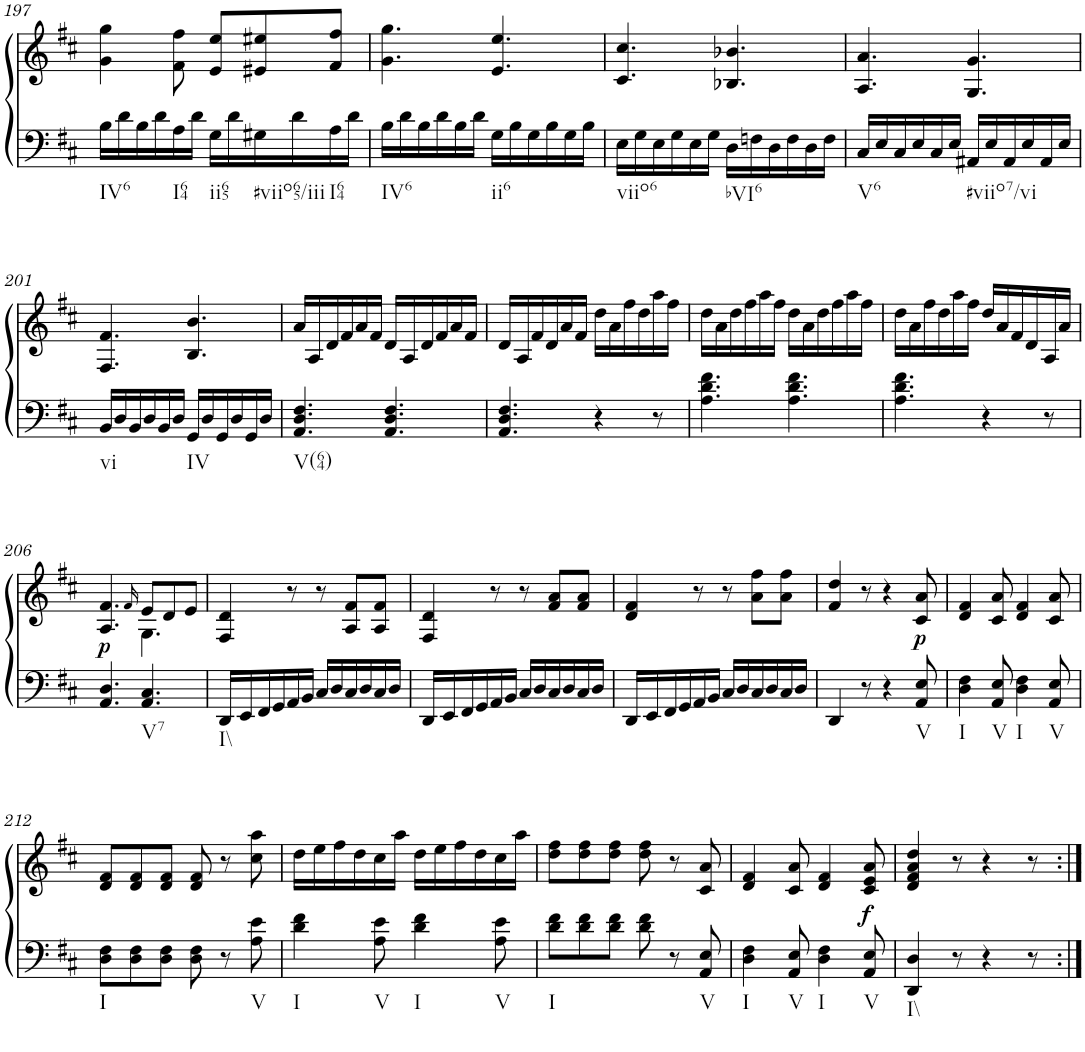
**kern	**kern	**dynam
*part1	*part1	*part1
*staff2	*staff1	*staff1/2
*I"Piano	*	*
*I'Pno.	*	*
!!LO:PB:g=z
*clefF4	*clefG2	*
*k[f#c#]	*k[f#c#]	*
*D:	*D:	*
*M6/8	*M6/8	*
=197	=197	=197
!LO:TX:b:t=IV6	!	!
16B\LL	4g\ 4gg\	.
16d\	.	.
16B\	.	.
16d\	.	.
!LO:TX:b:t=I64	!	!
16A\	8f#\ 8ff#\	.
16d\JJ	.	.
!LO:TX:b:t=ii65	!	!
16G\LL	8e/ 8ee/L	.
16d\	.	.
!LO:TX:b:t=#viio65/iii	!	!
16G#X\	8e#X/ 8ee#X/	.
16d\	.	.
!LO:TX:b:t=I64	!	!
16A\	8f#/ 8ff#/J	.
16d\JJ	.	.
=198	=198	=198
!LO:TX:b:t=IV6	!	!
16B\LL	4.g\ 4.gg\	.
16d\	.	.
16B\	.	.
16d\	.	.
16B\	.	.
16d\JJ	.	.
!LO:TX:b:t=ii6	!	!
16G\LL	4.e/ 4.ee/	.
16B\	.	.
16G\	.	.
16B\	.	.
16G\	.	.
16B\JJ	.	.
=199	=199	=199
!LO:TX:b:t=viio6	!	!
16E\LL	4.c#/ 4.cc#/	.
16G\	.	.
16E\	.	.
16G\	.	.
16E\	.	.
16G\JJ	.	.
!LO:TX:b:t=bVI6	!	!
16D\LL	4.B-X/ 4.b-X/	.
16Fn\	.	.
16D\	.	.
16F\	.	.
16D\	.	.
16F\JJ	.	.
=200	=200	=200
!LO:TX:b:t=V6	!	!
16C#/LL	4.A/ 4.a/	.
16E/	.	.
16C#/	.	.
16E/	.	.
16C#/	.	.
16E/JJ	.	.
!LO:TX:b:t=#viio7/vi	!	!
16AA#X/LL	4.G/ 4.g/	.
16E/	.	.
16AA#/	.	.
16E/	.	.
16AA#/	.	.
16E/JJ	.	.
!!LO:LB:g=z
=201	=201	=201
!LO:TX:b:t=vi	!	!
16BB/LL	4.F#/ 4.f#/	.
16D/	.	.
16BB/	.	.
16D/	.	.
16BB/	.	.
16D/JJ	.	.
!LO:TX:b:t=IV	!	!
16GG/LL	4.B/ 4.b/	.
16D/	.	.
16GG/	.	.
16D/	.	.
16GG/	.	.
16D/JJ	.	.
=202	=202	=202
!LO:TX:b:t=V(64)	!	!
4.AA/ 4.D/ 4.F#/	16a/LL	.
.	16A/	.
.	16d/	.
.	16f#/	.
.	16a/	.
.	16f#/JJ	.
4.AA/ 4.D/ 4.F#/	16d/LL	.
.	16A/	.
.	16d/	.
.	16f#/	.
.	16a/	.
.	16f#/JJ	.
=203	=203	=203
4.AA/ 4.D/ 4.F#/	16d/LL	.
.	16A/	.
.	16f#/	.
.	16d/	.
.	16a/	.
.	16f#/JJ	.
4r	16dd\LL	.
.	16a\	.
.	16ff#\	.
.	16dd\	.
8r	16aa\	.
.	16ff#\JJ	.
=204	=204	=204
4.A\ 4.d\ 4.f#\	16dd\LL	.
.	16a\	.
.	16dd\	.
.	16ff#\	.
.	16aa\	.
.	16ff#\JJ	.
4.A\ 4.d\ 4.f#\	16dd\LL	.
.	16a\	.
.	16dd\	.
.	16ff#\	.
.	16aa\	.
.	16ff#\JJ	.
=205	=205	=205
4.A\ 4.d\ 4.f#\	16dd\LL	.
.	16a\	.
.	16ff#\	.
.	16dd\	.
.	16aa\	.
.	16ff#\JJ	.
4r	16dd/LL	.
.	16a/	.
.	16f#/	.
.	16d/	.
8r	16A/	.
.	16a/JJ	.
!!LO:LB:g=z
=206	=206	=206
*	*^	*
!	!	!	!LO:DY:b
4.AA/ 4.D/	4.A/ 4.f#/	4.ryy	p
.	16qf#/	.	.
!LO:TX:b:t=V7	!	!	!
4.AA/ 4.C#/	8e/L	4.G\	.
.	8d/	.	.
.	8e/J	.	.
*	*v	*v	*
=207	=207	=207
!LO:TX:b:t=I\\	!	!
16DD/LL	4F#/ 4d/	.
16EE/	.	.
16FF#/	.	.
16GG/	.	.
16AA/	8r	.
16BB/JJ	.	.
16C#/LL	8r	.
16D/	.	.
16C#/	8A/ 8f#/L	.
16D/	.	.
16C#/	8A/ 8f#/J	.
16D/JJ	.	.
=208	=208	=208
16DD/LL	4F#/ 4d/	.
16EE/	.	.
16FF#/	.	.
16GG/	.	.
16AA/	8r	.
16BB/JJ	.	.
16C#/LL	8r	.
16D/	.	.
16C#/	8f#/ 8a/L	.
16D/	.	.
16C#/	8f#/ 8a/J	.
16D/JJ	.	.
=209	=209	=209
16DD/LL	4d/ 4f#/	.
16EE/	.	.
16FF#/	.	.
16GG/	.	.
16AA/	8r	.
16BB/JJ	.	.
16C#/LL	8r	.
16D/	.	.
16C#/	8a\ 8ff#\L	.
16D/	.	.
16C#/	8a\ 8ff#\J	.
16D/JJ	.	.
=210	=210	=210
4DD/	4f#/ 4dd/	.
8r	8r	.
4r	4r	.
!LO:TX:b:t=V	!	!
!	!	!LO:DY:b
8AA/ 8E/	8c#/ 8a/	p
=211	=211	=211
!LO:TX:b:t=I	!	!
4D\ 4F#\	4d/ 4f#/	.
!LO:TX:b:t=V	!	!
8AA/ 8E/	8c#/ 8a/	.
!LO:TX:b:t=I	!	!
4D\ 4F#\	4d/ 4f#/	.
!LO:TX:b:t=V	!	!
8AA/ 8E/	8c#/ 8a/	.
!!LO:LB:g=z
=212	=212	=212
!LO:TX:b:t=I	!	!
8D\ 8F#\L	8d/ 8f#/L	.
8D\ 8F#\	8d/ 8f#/	.
8D\ 8F#\J	8d/ 8f#/J	.
8D\ 8F#\	8d/ 8f#/	.
8r	8r	.
!LO:TX:b:t=V	!	!
8A\ 8e\	8cc#\ 8aa\	.
=213	=213	=213
!LO:TX:b:t=I	!	!
4d\ 4f#\	16dd\LL	.
.	16ee\	.
.	16ff#\	.
.	16dd\	.
!LO:TX:b:t=V	!	!
8A\ 8e\	16cc#\	.
.	16aa\JJ	.
!LO:TX:b:t=I	!	!
4d\ 4f#\	16dd\LL	.
.	16ee\	.
.	16ff#\	.
.	16dd\	.
!LO:TX:b:t=V	!	!
8A\ 8e\	16cc#\	.
.	16aa\JJ	.
=214	=214	=214
!LO:TX:b:t=I	!	!
8d\ 8f#\L	8dd\ 8ff#\L	.
8d\ 8f#\	8dd\ 8ff#\	.
8d\ 8f#\J	8dd\ 8ff#\J	.
8d\ 8f#\	8dd\ 8ff#\	.
8r	8r	.
!LO:TX:b:t=V	!	!
8AA/ 8E/	8c#/ 8a/	.
=215	=215	=215
!LO:TX:b:t=I	!	!
4D\ 4F#\	4d/ 4f#/	.
!LO:TX:b:t=V	!	!
8AA/ 8E/	8c#/ 8a/	.
!LO:TX:b:t=I	!	!
4D\ 4F#\	4d/ 4f#/	.
!LO:TX:b:t=V	!	!
!	!	!LO:DY:b
8AA/ 8E/	8c#/ 8e/ 8a/	f
=216	=216	=216
!LO:TX:b:t=I\\	!	!
4DD/ 4D/	4d/ 4f#/ 4a/ 4dd/	.
8r	8r	.
4r	4r	.
8r	8r	.
=:|!	=:|!	=:|!
*-	*-	*-
